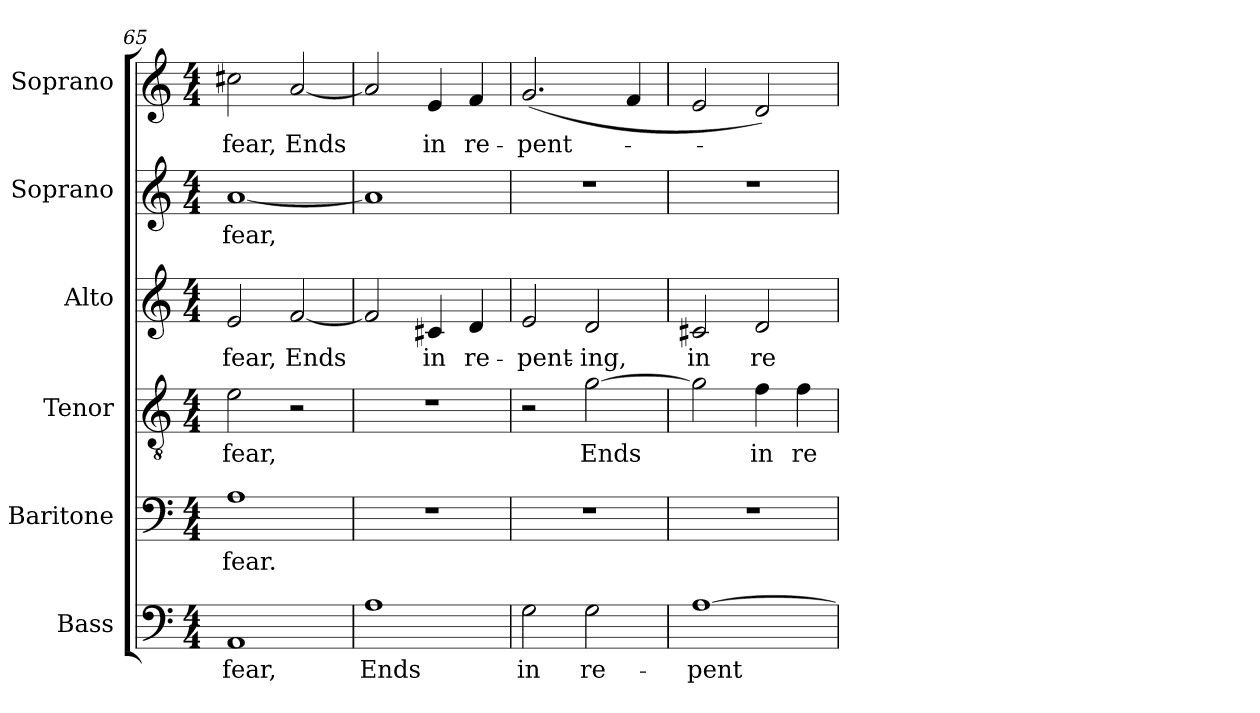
**kern	**text	**kern	**text	**kern	**text	**kern	**text	**kern	**text	**kern	**text
*part6	*part6	*part5	*part5	*part4	*part4	*part3	*part3	*part2	*part2	*part1	*part1
*staff6	*staff6	*staff5	*staff5	*staff4	*staff4	*staff3	*staff3	*staff2	*staff2	*staff1	*staff1
*I"Bass	*	*I"Baritone	*	*I"Tenor	*	*I"Alto	*	*I"Soprano	*	*I"Soprano	*
*I'B.	*	*I'Bar.	*	*I'T.	*	*I'A.	*	*I'S.	*	*I'S.	*
*clefF4	*	*clefF4	*	*clefGv2	*	*clefG2	*	*clefG2	*	*clefG2	*
*	*	*	*	*ITrd7c12	*	*	*	*	*	*	*
*k[]	*	*k[]	*	*k[]	*	*k[]	*	*k[]	*	*k[]	*
*C:	*	*C:	*	*C:	*	*C:	*	*C:	*	*C:	*
*M4/4	*	*M4/4	*	*M4/4	*	*M4/4	*	*M4/4	*	*M4/4	*
=65	=65	=65	=65	=65	=65	=65	=65	=65	=65	=65	=65
!	!LO:LY:b:color=#000000	!	!	!	!	!	!	!	!	!	!
!	!	!	!LO:LY:b:color=#000000	!	!	!	!	!	!	!	!
!	!	!	!	!	!LO:LY:b:color=#000000	!	!	!	!	!	!
!	!	!	!	!	!	!	!LO:LY:b:color=#000000	!	!	!	!
!	!	!	!	!	!	!	!	!	!LO:LY:b:color=#000000	!	!
!	!	!	!	!	!	!	!	!	!	!	!LO:LY:b:color=#000000
1AAi	fear,	1Ai	fear.	2Ei\	fear,	2ei/	fear,	[1ai	fear,	2cc#Xi\	fear,
!	!	!	!	!	!	!	!LO:LY:b:color=#000000	!	!	!	!
!	!	!	!	!	!	!	!	!	!	!	!LO:LY:b:color=#000000
.	.	.	.	2r	.	[2fi/	Ends	.	.	[2ai/	Ends
=66	=66	=66	=66	=66	=66	=66	=66	=66	=66	=66	=66
!	!LO:LY:b:color=#000000	!	!	!	!	!	!	!	!	!	!
1Ai	Ends	1r	.	1r	.	2fi/]	.	1ai]	.	2ai/]	.
!	!	!	!	!	!	!	!LO:LY:b:color=#000000	!	!	!	!
!	!	!	!	!	!	!	!	!	!	!	!LO:LY:b:color=#000000
.	.	.	.	.	.	4c#Xi/	in	.	.	4ei/	in
!	!	!	!	!	!	!	!LO:LY:b:color=#000000	!	!	!	!
!	!	!	!	!	!	!	!	!	!	!	!LO:LY:b:color=#000000
.	.	.	.	.	.	4di/	re-	.	.	4fi/	re-
!!LO:PB:g=z
=67	=67	=67	=67	=67	=67	=67	=67	=67	=67	=67	=67
!	!LO:LY:b:color=#000000	!	!	!	!	!	!	!	!	!	!
!	!	!	!	!	!	!	!LO:LY:b:color=#000000	!	!	!	!
!	!	!	!	!	!	!	!	!	!	!	!LO:LY:b:color=#000000
2Gi\	in	1r	.	2r	.	2ei/	-pent-	1r	.	(2.gi/	-pent-
!	!LO:LY:b:color=#000000	!	!	!	!	!	!	!	!	!	!
!	!	!	!	!	!LO:LY:b:color=#000000	!	!	!	!	!	!
!	!	!	!	!	!	!	!LO:LY:b:color=#000000	!	!	!	!
2Gi\	re-	.	.	[2Gi\	Ends	2di/	-ing,	.	.	.	.
.	.	.	.	.	.	.	.	.	.	4fi/	.
=68	=68	=68	=68	=68	=68	=68	=68	=68	=68	=68	=68
!	!LO:LY:b:color=#000000	!	!	!	!	!	!	!	!	!	!
!	!	!	!	!	!	!	!LO:LY:b:color=#000000	!	!	!	!
[1Ai	-pent-	1r	.	2Gi\]	.	2c#Xi/	in	1r	.	2ei/	.
!	!	!	!	!	!LO:LY:b:color=#000000	!	!	!	!	!	!
!	!	!	!	!	!	!	!LO:LY:b:color=#000000	!	!	!	!
.	.	.	.	4Fi\	in	2di/	re-	.	.	2di/)	.
!	!	!	!	!	!LO:LY:b:color=#000000	!	!	!	!	!	!
.	.	.	.	4Fi\	re-	.	.	.	.	.	.
=	=	=	=	=	=	=	=	=	=	=	=
*-	*-	*-	*-	*-	*-	*-	*-	*-	*-	*-	*-
